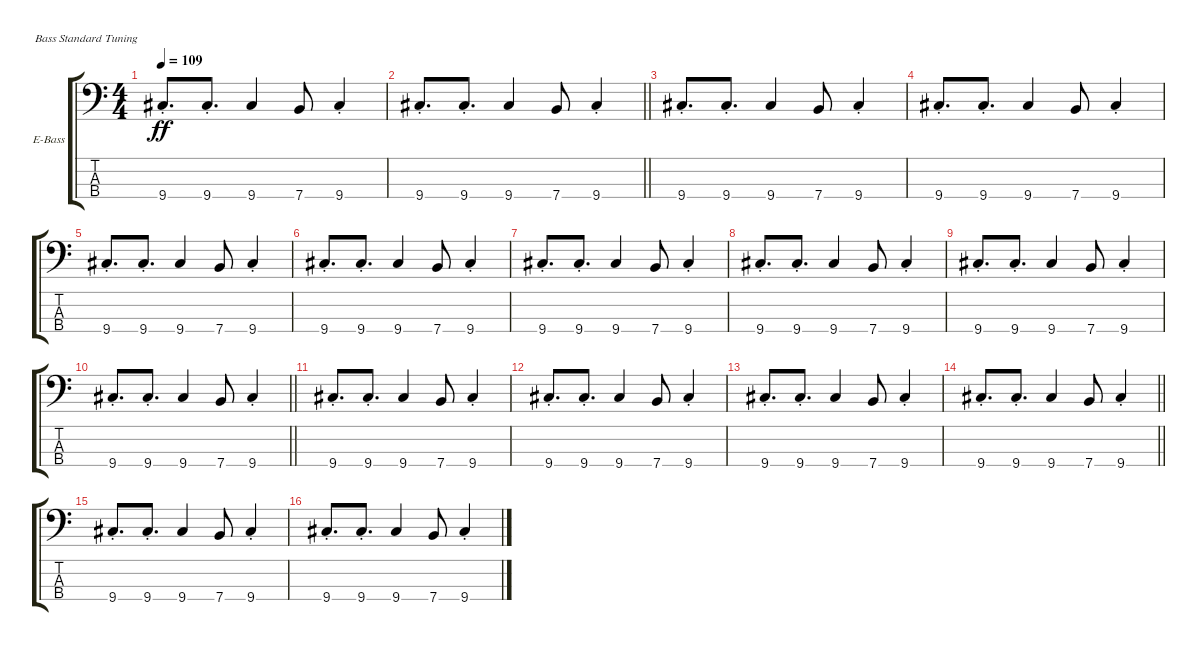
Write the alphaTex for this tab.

\defaultSystemsLayout 4
\bracketExtendMode groupsimilarinstruments
\firstSystemTrackNameOrientation horizontal
\otherSystemsTrackNameOrientation horizontal
\track ("Electric Bass" "E-Bass") {instrument electricbassfinger}
\staff {score tabs}
\tuning (G2 D2 A1 E1)
\ts (4 4)
\tempo 109
\clef f4
\ks c
9.4{st}.8{d dy ff} 9.4{st}.8{d} 9.4.4 7.4.8 9.4{st}.4 |
\barLineRight lightlight
9.4{st}.8{d} 9.4{st}.8{d} 9.4.4 7.4.8 9.4{st}.4 |
9.4{st}.8{d} 9.4{st}.8{d} 9.4.4 7.4.8 9.4{st}.4 |
9.4{st}.8{d} 9.4{st}.8{d} 9.4.4 7.4.8 9.4{st}.4 |
9.4{st}.8{d} 9.4{st}.8{d} 9.4.4 7.4.8 9.4{st}.4 |
9.4{st}.8{d} 9.4{st}.8{d} 9.4.4 7.4.8 9.4{st}.4 |
9.4{st}.8{d} 9.4{st}.8{d} 9.4.4 7.4.8 9.4{st}.4 |
9.4{st}.8{d} 9.4{st}.8{d} 9.4.4 7.4.8 9.4{st}.4 |
9.4{st}.8{d} 9.4{st}.8{d} 9.4.4 7.4.8 9.4{st}.4 |
\barLineRight lightlight
9.4{st}.8{d} 9.4{st}.8{d} 9.4.4 7.4.8 9.4{st}.4 |
9.4{st}.8{d} 9.4{st}.8{d} 9.4.4 7.4.8 9.4{st}.4 |
9.4{st}.8{d} 9.4{st}.8{d} 9.4.4 7.4.8 9.4{st}.4 |
9.4{st}.8{d} 9.4{st}.8{d} 9.4.4 7.4.8 9.4{st}.4 |
\barLineRight lightlight
9.4{st}.8{d} 9.4{st}.8{d} 9.4.4 7.4.8 9.4{st}.4 |
9.4{st}.8{d} 9.4{st}.8{d} 9.4.4 7.4.8 9.4{st}.4 |
9.4{st}.8{d} 9.4{st}.8{d} 9.4.4 7.4.8 9.4{st}.4
